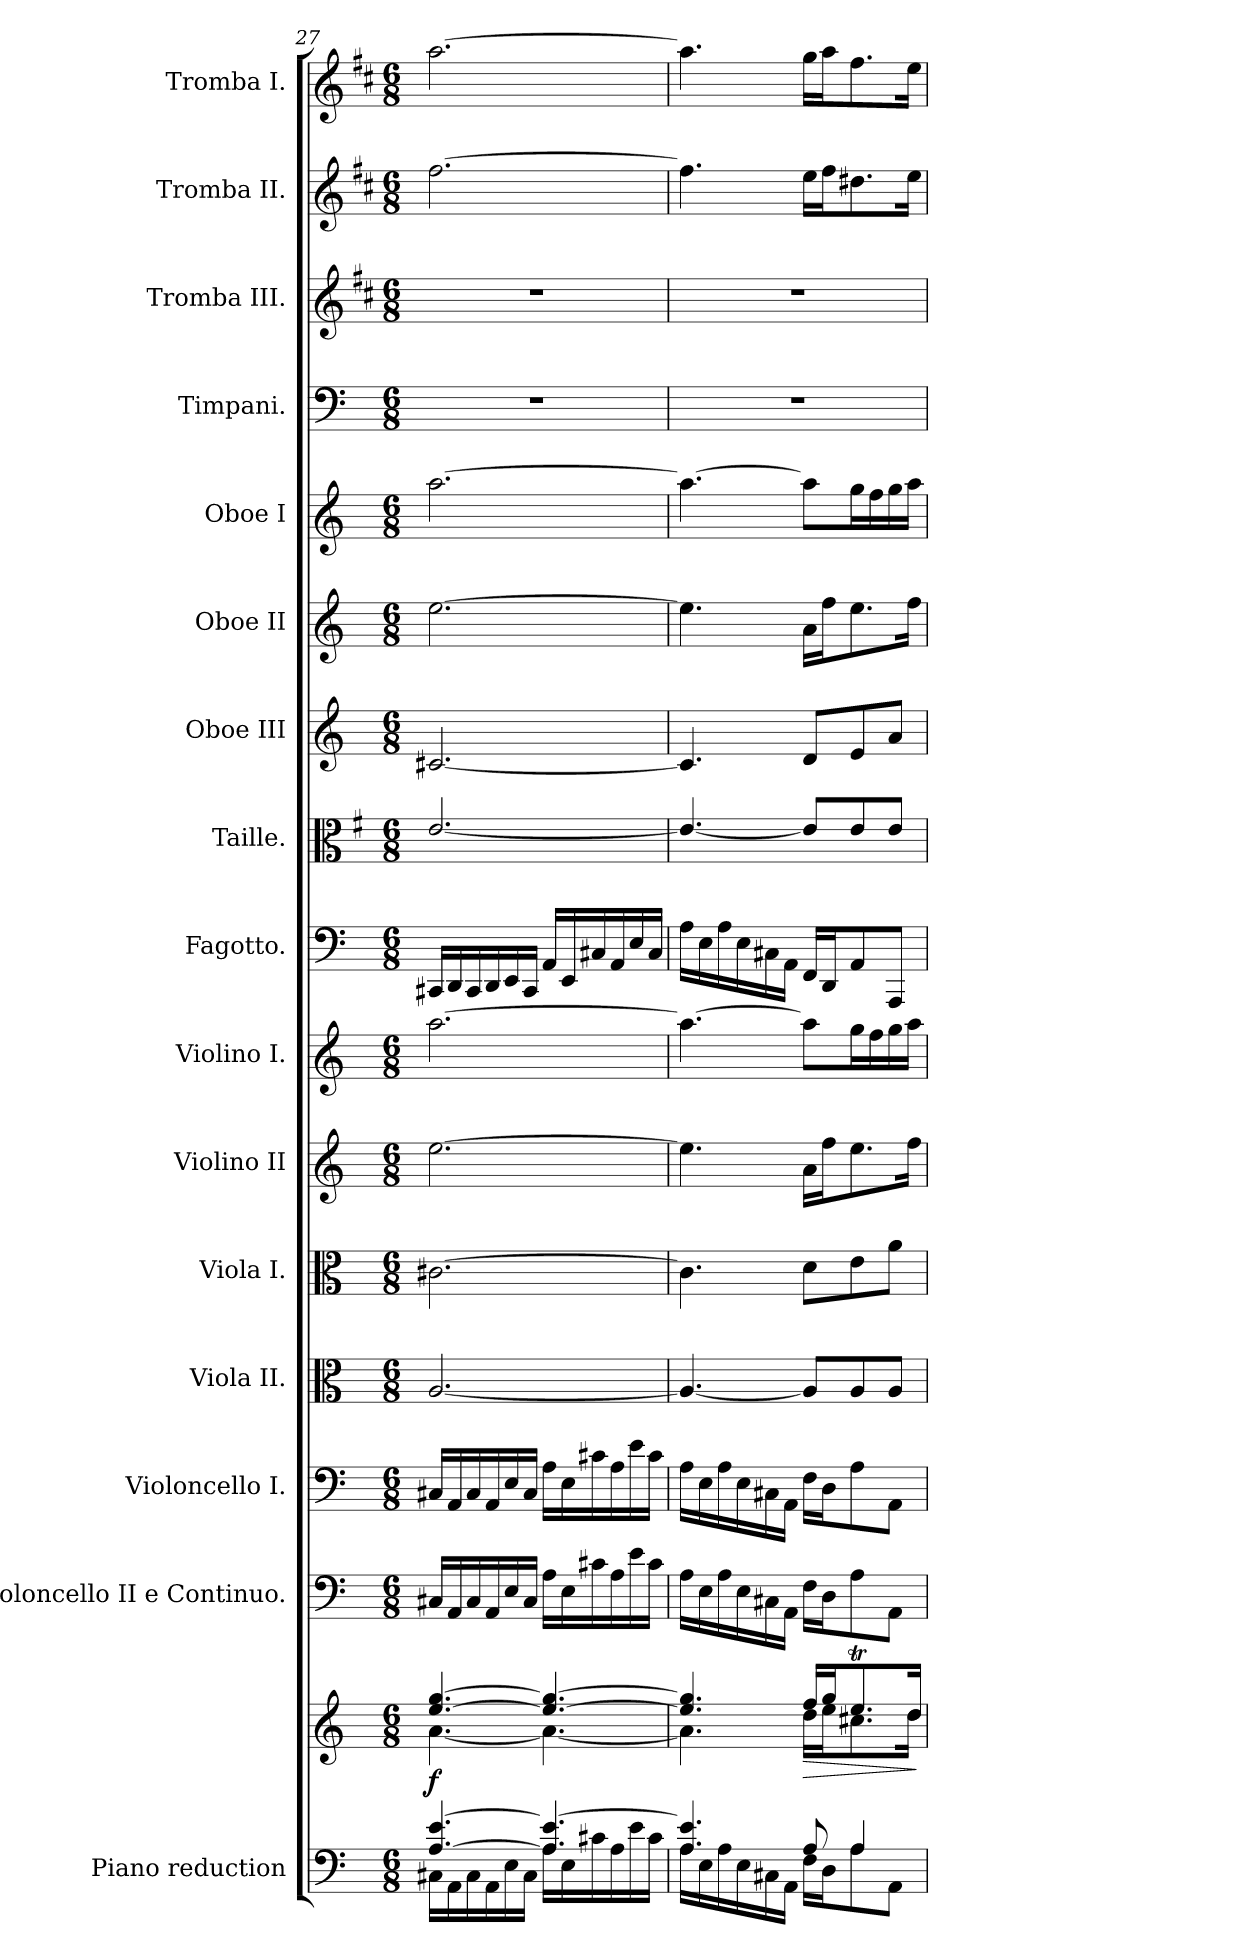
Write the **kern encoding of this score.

**kern	**kern	**dynam	**kern	**kern	**kern	**kern	**kern	**kern	**kern	**kern	**kern	**kern	**kern	**kern	**kern	**kern	**kern
*part16	*part16	*part16	*part15	*part14	*part13	*part12	*part11	*part10	*part9	*part8	*part7	*part6	*part5	*part4	*part3	*part2	*part1
*staff17	*staff16	*staff16/17	*staff15	*staff14	*staff13	*staff12	*staff11	*staff10	*staff9	*staff8	*staff7	*staff6	*staff5	*staff4	*staff3	*staff2	*staff1
*I"Piano reduction	*	*	*I"Violoncello II e Continuo.	*I"Violoncello I.	*I"Viola II.	*I"Viola I.	*I"Violino II	*I"Violino I.	*I"Fagotto.	*I"Taille.	*I"Oboe III	*I"Oboe II	*I"Oboe I	*I"Timpani.	*I"Tromba III.	*I"Tromba II.	*I"Tromba I.
*I'Pno	*	*	*I'Vc	*I'Vc	*I'Vla	*I'Vla	*	*I'Vln	*	*	*I'Ob	*I'Ob	*I'Ob	*I'Timp	*	*	*
!!LO:PB:g=z
*clefF4	*clefG2	*	*clefF4	*clefF4	*clefC3	*clefC3	*clefG2	*clefG2	*clefF4	*clefC3	*clefG2	*clefG2	*clefG2	*clefF4	*clefG2	*clefG2	*clefG2
*	*	*	*ITrd7c12	*	*	*	*	*	*	*ITrd4c7	*	*	*	*	*ITrd1c2	*ITrd1c2	*ITrd1c2
*k[]	*k[]	*	*k[]	*k[]	*k[]	*k[]	*k[]	*k[]	*k[]	*k[]	*k[]	*k[]	*k[]	*k[]	*k[]	*k[]	*k[]
*M6/8	*M6/8	*	*M6/8	*M6/8	*M6/8	*M6/8	*M6/8	*M6/8	*M6/8	*M6/8	*M6/8	*M6/8	*M6/8	*M6/8	*M6/8	*M6/8	*M6/8
=27	=27	=27	=27	=27	=27	=27	=27	=27	=27	=27	=27	=27	=27	=27	=27	=27	=27
*^	*^	*	*	*	*	*	*	*	*	*	*	*	*	*	*	*	*
!	!	!	!	!LO:DY:b	!	!	!	!	!	!	!	!	!	!	!	!	!	!	!
[4.A/ [4.e/	16C#X:\LL	[4.ee/ [4.gg/	[4.a\	f	16CC#X/LL	16C#X/LL	[2.A/	[2.c#X\	[2.ee\	[2.aa\	16CC#X/LL	[2.A/	[2.c#X/	[2.ee\	[2.aa\	2.r	2.r	[2.ee\	[2.gg\
.	16AA\	.	.	.	16AAA/	16AA/	.	.	.	.	16DD/	.	.	.	.	.	.	.	.
.	16C#\	.	.	.	16CC#/	16C#/	.	.	.	.	16CC#/	.	.	.	.	.	.	.	.
.	16AA\	.	.	.	16AAA/	16AA/	.	.	.	.	16DD/	.	.	.	.	.	.	.	.
.	16E\	.	.	.	16EE/	16E/	.	.	.	.	16EE/	.	.	.	.	.	.	.	.
.	16C#\JJ	.	.	.	16CC#/JJ	16C#/JJ	.	.	.	.	16CC#/JJ	.	.	.	.	.	.	.	.
4.A/] 4.e/_	16A\LL	4.ee/_ 4.gg/_	4.a\_	.	16AA\LL	16A\LL	.	.	.	.	16AA/LL	.	.	.	.	.	.	.	.
.	16E\	.	.	.	16EE\	16E\	.	.	.	.	16EE/	.	.	.	.	.	.	.	.
.	16c#X\	.	.	.	16C#X\	16c#X\	.	.	.	.	16C#X/	.	.	.	.	.	.	.	.
.	16A\	.	.	.	16AA\	16A\	.	.	.	.	16AA/	.	.	.	.	.	.	.	.
.	16e\	.	.	.	16E\	16e\	.	.	.	.	16E/	.	.	.	.	.	.	.	.
.	16c#\JJ	.	.	.	16C#\JJ	16c#\JJ	.	.	.	.	16C#/JJ	.	.	.	.	.	.	.	.
=28	=28	=28	=28	=28	=28	=28	=28	=28	=28	=28	=28	=28	=28	=28	=28	=28	=28	=28	=28
4.A/ 4.e/]	16A\LL	4.ee/] 4.gg/]	4.a\]	.	16AA\LL	16A\LL	4.A/_	4.c#\]	4.ee\]	4.aa\_	16A\LL	4.A/_	4.c#/]	4.ee\]	4.aa\_	2.r	2.r	4.ee\]	4.gg\]
.	16E\	.	.	.	16EE\	16E\	.	.	.	.	16E\	.	.	.	.	.	.	.	.
.	16A\	.	.	.	16AA\	16A\	.	.	.	.	16A\	.	.	.	.	.	.	.	.
.	16E\	.	.	.	16EE\	16E\	.	.	.	.	16E\	.	.	.	.	.	.	.	.
.	16C#X\	.	.	.	16CC#X\	16C#X\	.	.	.	.	16C#X\	.	.	.	.	.	.	.	.
.	16AA\JJ	.	.	.	16AAA\JJ	16AA\JJ	.	.	.	.	16AA\JJ	.	.	.	.	.	.	.	.
!	!	!	!	!LO:HP:b	!	!	!	!	!	!	!	!	!	!	!	!	!	!	!
8A/	16F\LL	16ff/LL	16dd\LL	>	16FF\LL	16F\LL	8A/L]	8d\L	16a\LL	8aa\L]	16FF/LL	8A/L]	8d/L	16a\LL	8aa\L]	.	.	16dd\LL	16ff\LL
.	16D\J	16gg/J	16ee\J	.	16DD\J	16D\J	.	.	16ff\J	.	16DD/J	.	.	16ff\J	.	.	.	16ee\J	16gg\J
4A/	8A\	8.eet/	8.cc#X\	.	8AA\	8A\	8A/	8e\	8.ee\	16gg\L	8AA/	8A/	8e/	8.ee\	16gg\L	.	.	8.cc#X\	8.ee\
.	.	.	.	.	.	.	.	.	.	16ff\	.	.	.	.	16ff\	.	.	.	.
.	8AA\J	.	.	.	8AAA\J	8AA\J	8A/J	8a\J	.	16gg\	8AAA/J	8A/J	8a/J	.	16gg\	.	.	.	.
.	.	16dd/Jk	16dd\Jk	.	.	.	.	.	16ff\Jk	16aa\JJ	.	.	.	16ff\Jk	16aa\JJ	.	.	16dd\Jk	16dd\Jk
*v	*v	*	*	*	*	*	*	*	*	*	*	*	*	*	*	*	*	*	*
*	*v	*v	*	*	*	*	*	*	*	*	*	*	*	*	*	*	*	*
.	.	]	.	.	.	.	.	.	.	.	.	.	.	.	.	.	.
=	=	=	=	=	=	=	=	=	=	=	=	=	=	=	=	=	=
*-	*-	*-	*-	*-	*-	*-	*-	*-	*-	*-	*-	*-	*-	*-	*-	*-	*-
